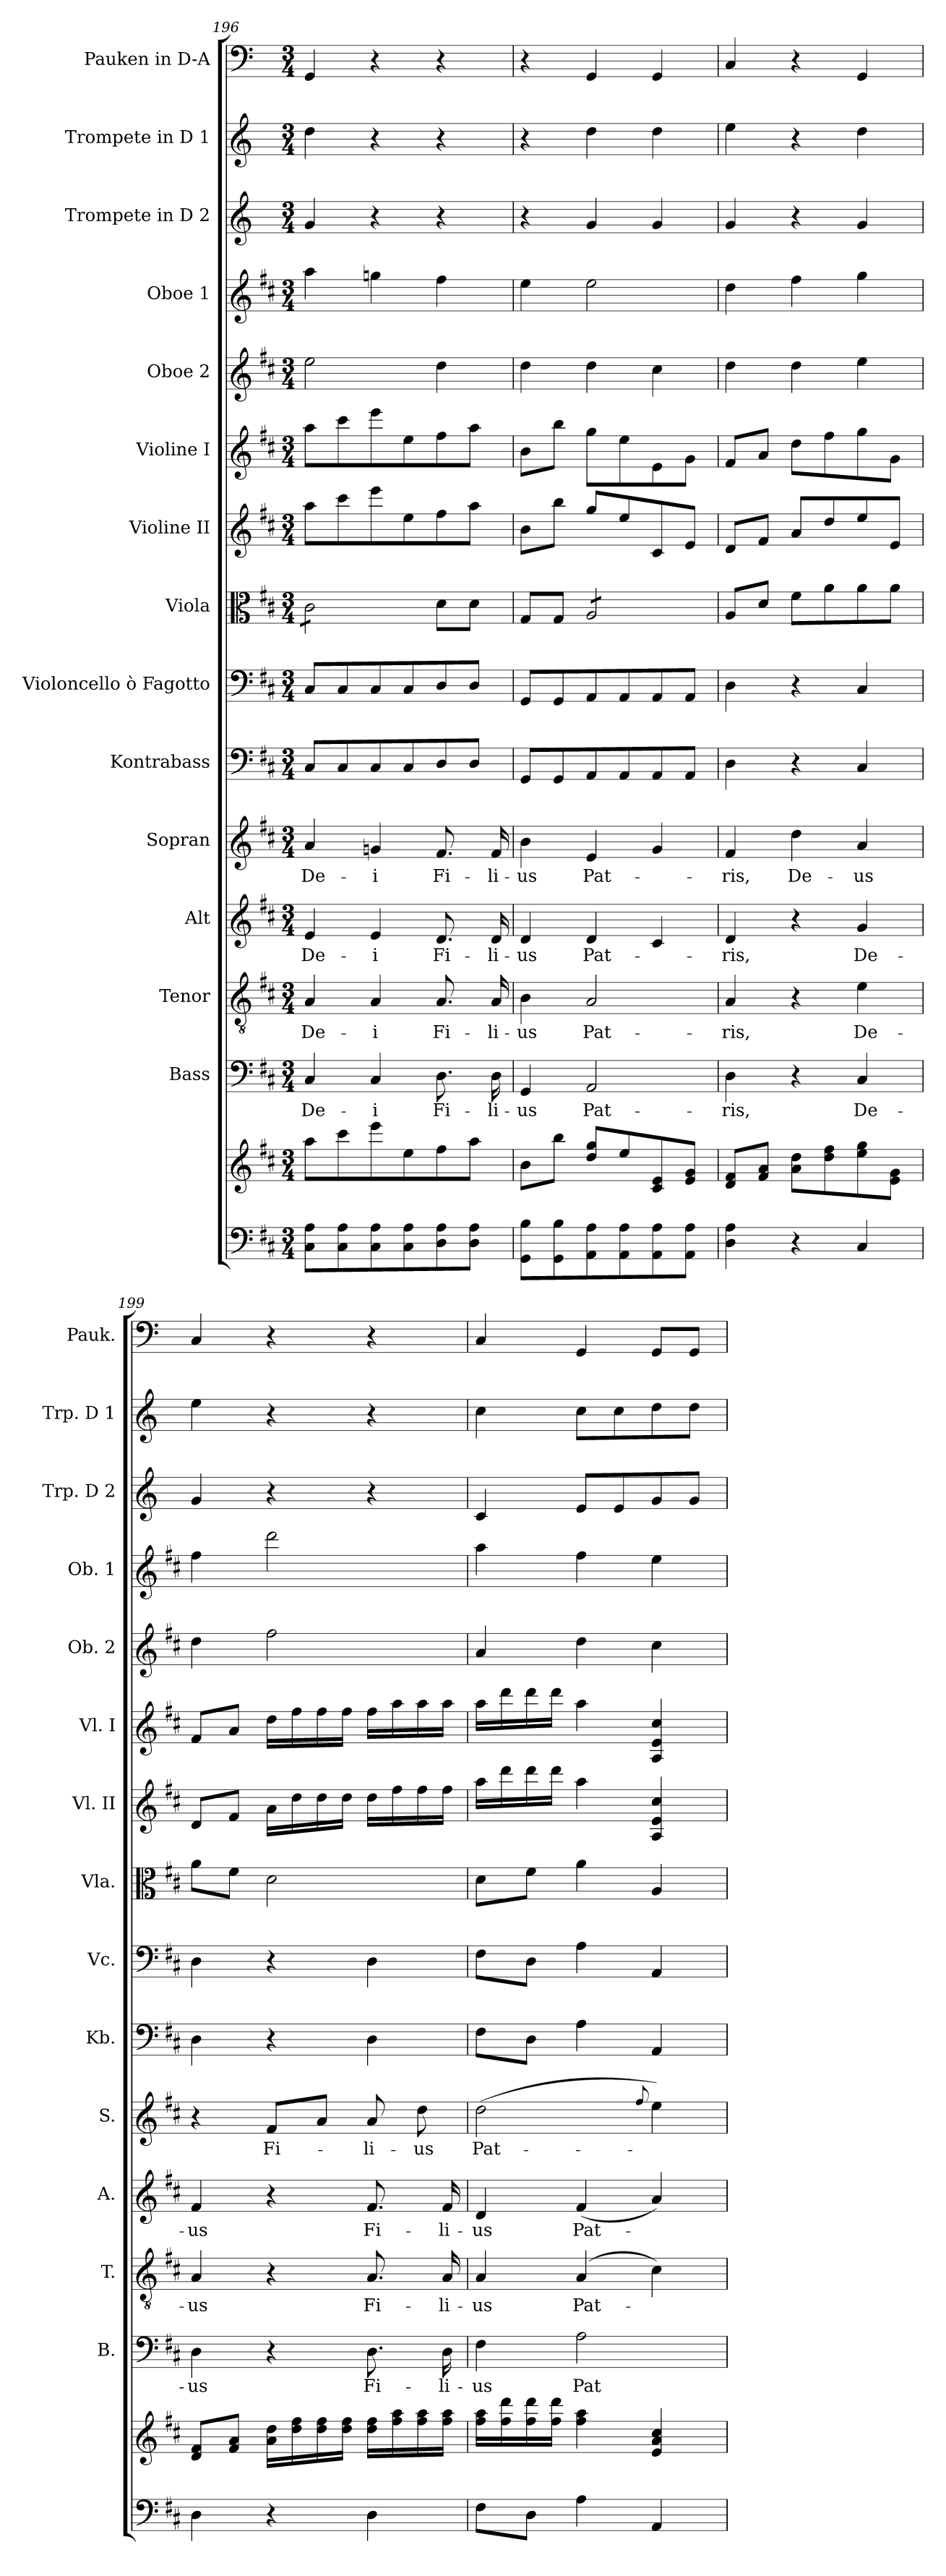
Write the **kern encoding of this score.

**kern	**kern	**kern	**text	**kern	**text	**kern	**text	**kern	**text	**kern	**kern	**kern	**kern	**kern	**kern	**kern	**kern	**kern	**kern
*part15	*part15	*part14	*part14	*part13	*part13	*part12	*part12	*part11	*part11	*part10	*part9	*part8	*part7	*part6	*part5	*part4	*part3	*part2	*part1
*staff16	*staff15	*staff14	*staff14	*staff13	*staff13	*staff12	*staff12	*staff11	*staff11	*staff10	*staff9	*staff8	*staff7	*staff6	*staff5	*staff4	*staff3	*staff2	*staff1
*	*	*I"Bass	*	*I"Tenor	*	*I"Alt	*	*I"Sopran	*	*I"Kontrabass	*I"Violoncello ò Fagotto	*I"Viola	*I"Violine II	*I"Violine I	*I"Oboe 2	*I"Oboe 1	*I"Trompete in D 2	*I"Trompete in D 1	*I"Pauken in D-A
*	*	*I'B.	*	*I'T.	*	*I'A.	*	*I'S.	*	*I'Kb.	*I'Vc.	*I'Vla.	*I'Vl. II	*I'Vl. I	*I'Ob. 2	*I'Ob. 1	*I'Trp. D 2	*I'Trp. D 1	*I'Pauk.
!!LO:PB:g=z
*clefF4	*clefG2	*clefF4	*	*clefGv2	*	*clefG2	*	*clefG2	*	*clefF4	*clefF4	*clefC3	*clefG2	*clefG2	*clefG2	*clefG2	*clefG2	*clefG2	*clefF4
*	*	*	*	*	*	*	*	*	*	*ITrd7c12	*	*	*	*	*	*	*ITrd-1c-2	*ITrd-1c-2	*ITrd-1c-2
*k[f#c#]	*k[f#c#]	*k[f#c#]	*	*k[f#c#]	*	*k[f#c#]	*	*k[f#c#]	*	*k[f#c#]	*k[f#c#]	*k[f#c#]	*k[f#c#]	*k[f#c#]	*k[f#c#]	*k[f#c#]	*k[f#c#]	*k[f#c#]	*k[f#c#]
*D:	*D:	*D:	*	*D:	*	*D:	*	*D:	*	*D:	*D:	*D:	*D:	*D:	*D:	*D:	*D:	*D:	*D:
*M3/4	*M3/4	*M3/4	*	*M3/4	*	*M3/4	*	*M3/4	*	*M3/4	*M3/4	*M3/4	*M3/4	*M3/4	*M3/4	*M3/4	*M3/4	*M3/4	*M3/4
=196	=196	=196	=196	=196	=196	=196	=196	=196	=196	=196	=196	=196	=196	=196	=196	=196	=196	=196	=196
!	!	!	!LO:LY:b	!	!LO:LY:b	!	!LO:LY:b	!	!LO:LY:b	!	!	!	!	!	!	!	!	!	!
*	*	*	*	*	*	*	*	*	*	*	*	*tremolo	*	*	*	*	*	*	*
8C#\ 8A\L	8aa\L	4C#/	De-	4A/	De-	4e/	De-	4a/	De-	8CC#/L	8C#/L	8c#\L	8aa\L	8aa\L	2ee\	4aa\	4a/	4ee\	4AA/
8C#\ 8A\	8ccc#\	.	.	.	.	.	.	.	.	8CC#/	8C#/	8c#\	8ccc#\	8ccc#\	.	.	.	.	.
!	!	!	!LO:LY:b	!	!LO:LY:b	!	!LO:LY:b	!	!LO:LY:b	!	!	!	!	!	!	!	!	!	!
8C#\ 8A\	8eee\	4C#/	-i	4A/	-i	4e/	-i	4gn/	-i	8CC#/	8C#/	8c#\	8eee\	8eee\	.	4ggn\	4r	4r	4r
8C#\ 8A\	8ee\	.	.	.	.	.	.	.	.	8CC#/	8C#/	8c#\J	8ee\	8ee\	.	.	.	.	.
*	*	*	*	*	*	*	*	*	*	*	*	*Xtremolo	*	*	*	*	*	*	*
!	!	!	!LO:LY:b	!	!LO:LY:b	!	!LO:LY:b	!	!LO:LY:b	!	!	!	!	!	!	!	!	!	!
8D\ 8A\	8ff#\	8.D\	Fi-	8.A/	Fi-	8.d/	Fi-	8.f#/	Fi-	8DD/	8D/	8d\L	8ff#\	8ff#\	4dd\	4ff#\	4r	4r	4r
8D\ 8A\J	8aa\J	.	.	.	.	.	.	.	.	8DD/J	8D/J	8d\J	8aa\J	8aa\J	.	.	.	.	.
!	!	!	!LO:LY:b	!	!LO:LY:b	!	!LO:LY:b	!	!LO:LY:b	!	!	!	!	!	!	!	!	!	!
.	.	16D\	-li-	16A/	-li-	16d/	-li-	16f#/	-li-	.	.	.	.	.	.	.	.	.	.
=197	=197	=197	=197	=197	=197	=197	=197	=197	=197	=197	=197	=197	=197	=197	=197	=197	=197	=197	=197
!	!	!	!LO:LY:b	!	!LO:LY:b	!	!LO:LY:b	!	!LO:LY:b	!	!	!	!	!	!	!	!	!	!
8GG\ 8B\L	8b\L	4GG/	-us	4B\	-us	4d/	-us	4b\	-us	8GGG/L	8GG/L	8G/L	8b\L	8b\L	4dd\	4ee\	4r	4r	4r
8GG\ 8B\	8bb\J	.	.	.	.	.	.	.	.	8GGG/	8GG/	8G/J	8bb\J	8bb\J	.	.	.	.	.
!	!	!	!LO:LY:b	!	!LO:LY:b	!	!LO:LY:b	!	!LO:LY:b	!	!	!	!	!	!	!	!	!	!
*	*	*	*	*	*	*	*	*	*	*	*	*tremolo	*	*	*	*	*	*	*
8AA\ 8A\	8dd/ 8gg/L	2AA/	Pat-	2A/	Pat-	4d/	Pat-	4e/	Pat-	8AAA/	8AA/	8A/L	8gg/L	8gg\L	4dd\	2ee\	4a/	4ee\	4AA/
8AA\ 8A\	8ee/	.	.	.	.	.	.	.	.	8AAA/	8AA/	8A/	8ee/	8ee\	.	.	.	.	.
8AA\ 8A\	8c#/ 8e/	.	.	.	.	4c#/	.	4g/	.	8AAA/	8AA/	8A/	8c#/	8e\	4cc#\	.	4a/	4ee\	4AA/
8AA\ 8A\J	8e/ 8g/J	.	.	.	.	.	.	.	.	8AAA/J	8AA/J	8A/J	8e/J	8g\J	.	.	.	.	.
*	*	*	*	*	*	*	*	*	*	*	*	*Xtremolo	*	*	*	*	*	*	*
=198	=198	=198	=198	=198	=198	=198	=198	=198	=198	=198	=198	=198	=198	=198	=198	=198	=198	=198	=198
!	!	!	!LO:LY:b	!	!LO:LY:b	!	!LO:LY:b	!	!LO:LY:b	!	!	!	!	!	!	!	!	!	!
4D\ 4A\	8d/ 8f#/L	4D\	-ris,	4A/	-ris,	4d/	-ris,	4f#/	-ris,	4DD\	4D\	8A/L	8d/L	8f#/L	4dd\	4dd\	4a/	4ff#\	4D/
.	8f#/ 8a/J	.	.	.	.	.	.	.	.	.	.	8d/J	8f#/J	8a/J	.	.	.	.	.
!	!	!	!	!	!	!	!	!	!LO:LY:b	!	!	!	!	!	!	!	!	!	!
4r	8a\ 8dd\L	4r	.	4r	.	4r	.	4dd\	De-	4r	4r	8f#\L	8a/L	8dd\L	4dd\	4ff#\	4r	4r	4r
.	8dd\ 8ff#\	.	.	.	.	.	.	.	.	.	.	8a\	8dd/	8ff#\	.	.	.	.	.
!	!	!	!LO:LY:b	!	!LO:LY:b	!	!LO:LY:b	!	!LO:LY:b	!	!	!	!	!	!	!	!	!	!
4C#/	8ee\ 8gg\	4C#/	De-	4e\	De-	4g/	De-	4a/	-us	4CC#/	4C#/	8a\	8ee/	8gg\	4ee\	4gg\	4a/	4ee\	4AA/
.	8e\ 8g\J	.	.	.	.	.	.	.	.	.	.	8a\J	8e/J	8g\J	.	.	.	.	.
=199	=199	=199	=199	=199	=199	=199	=199	=199	=199	=199	=199	=199	=199	=199	=199	=199	=199	=199	=199
!	!	!	!LO:LY:b	!	!LO:LY:b	!	!LO:LY:b	!	!	!	!	!	!	!	!	!	!	!	!
4D\	8d/ 8f#/L	4D\	-us	4A/	-us	4f#/	-us	4r	.	4DD\	4D\	8a\L	8d/L	8f#/L	4dd\	4ff#\	4a/	4ff#\	4D/
.	8f#/ 8a/J	.	.	.	.	.	.	.	.	.	.	8f#\J	8f#/J	8a/J	.	.	.	.	.
!	!	!	!	!	!	!	!	!	!LO:LY:b	!	!	!	!	!	!	!	!	!	!
4r	16a\ 16dd\LL	4r	.	4r	.	4r	.	8f#/L	Fi-	4r	4r	2d\	16a\LL	16dd\LL	2ff#\	2ddd\	4r	4r	4r
.	16dd\ 16ff#\	.	.	.	.	.	.	.	.	.	.	.	16dd\	16ff#\	.	.	.	.	.
.	16dd\ 16ff#\	.	.	.	.	.	.	8a/J	.	.	.	.	16dd\	16ff#\	.	.	.	.	.
.	16dd\ 16ff#\JJ	.	.	.	.	.	.	.	.	.	.	.	16dd\JJ	16ff#\JJ	.	.	.	.	.
!	!	!	!LO:LY:b	!	!LO:LY:b	!	!LO:LY:b	!	!LO:LY:b	!	!	!	!	!	!	!	!	!	!
4D\	16dd\ 16ff#\LL	8.D\	Fi-	8.A/	Fi-	8.f#/	Fi-	8a/	-li-	4DD\	4D\	.	16dd\LL	16ff#\LL	.	.	4r	4r	4r
.	16ff#\ 16aa\	.	.	.	.	.	.	.	.	.	.	.	16ff#\	16aa\	.	.	.	.	.
!	!	!	!	!	!	!	!	!	!LO:LY:b	!	!	!	!	!	!	!	!	!	!
.	16ff#\ 16aa\	.	.	.	.	.	.	8dd\	-us	.	.	.	16ff#\	16aa\	.	.	.	.	.
!	!	!	!LO:LY:b	!	!LO:LY:b	!	!LO:LY:b	!	!	!	!	!	!	!	!	!	!	!	!
.	16ff#\ 16aa\JJ	16D\	-li-	16A/	-li-	16f#/	-li-	.	.	.	.	.	16ff#\JJ	16aa\JJ	.	.	.	.	.
=200	=200	=200	=200	=200	=200	=200	=200	=200	=200	=200	=200	=200	=200	=200	=200	=200	=200	=200	=200
!	!	!	!LO:LY:b	!	!LO:LY:b	!	!LO:LY:b	!	!LO:LY:b	!	!	!	!	!	!	!	!	!	!
8F#\L	16ff#\ 16aa\LL	4F#\	-us	4A/	-us	4d/	-us	(>2dd\	Pat-	8FF#\L	8F#\L	8d\L	16aa\LL	16aa\LL	4a/	4aa\	4d/	4dd\	4D/
.	16ff#\ 16ddd\	.	.	.	.	.	.	.	.	.	.	.	16ddd\	16ddd\	.	.	.	.	.
8D\J	16ff#\ 16ddd\	.	.	.	.	.	.	.	.	8DD\J	8D\J	8f#\J	16ddd\	16ddd\	.	.	.	.	.
.	16ff#\ 16ddd\JJ	.	.	.	.	.	.	.	.	.	.	.	16ddd\JJ	16ddd\JJ	.	.	.	.	.
!	!	!	!LO:LY:b	!	!LO:LY:b	!	!LO:LY:b	!	!	!	!	!	!	!	!	!	!	!	!
4A\	4ff#\ 4aa\	2A\	Pat-	(4A/	Pat-	(<4f#/	Pat-	.	.	4AA\	4A\	4a\	4aa\	4aa\	4dd\	4ff#\	8f#/L	8dd\L	4AA/
.	.	.	.	.	.	.	.	.	.	.	.	.	.	.	.	.	8f#/	8dd\	.
.	.	.	.	.	.	.	.	8qqff#/	.	.	.	.	.	.	.	.	.	.	.
4AA/	4e/ 4a/ 4cc#/	.	.	4c#\)	.	4a/)	.	4ee\)	.	4AAA/	4AA/	4A/	4A/ 4e/ 4cc#/	4A/ 4e/ 4cc#/	4cc#\	4ee\	8a/	8ee\	8AA/L
.	.	.	.	.	.	.	.	.	.	.	.	.	.	.	.	.	8a/J	8ee\J	8AA/J
=	=	=	=	=	=	=	=	=	=	=	=	=	=	=	=	=	=	=	=
*-	*-	*-	*-	*-	*-	*-	*-	*-	*-	*-	*-	*-	*-	*-	*-	*-	*-	*-	*-
